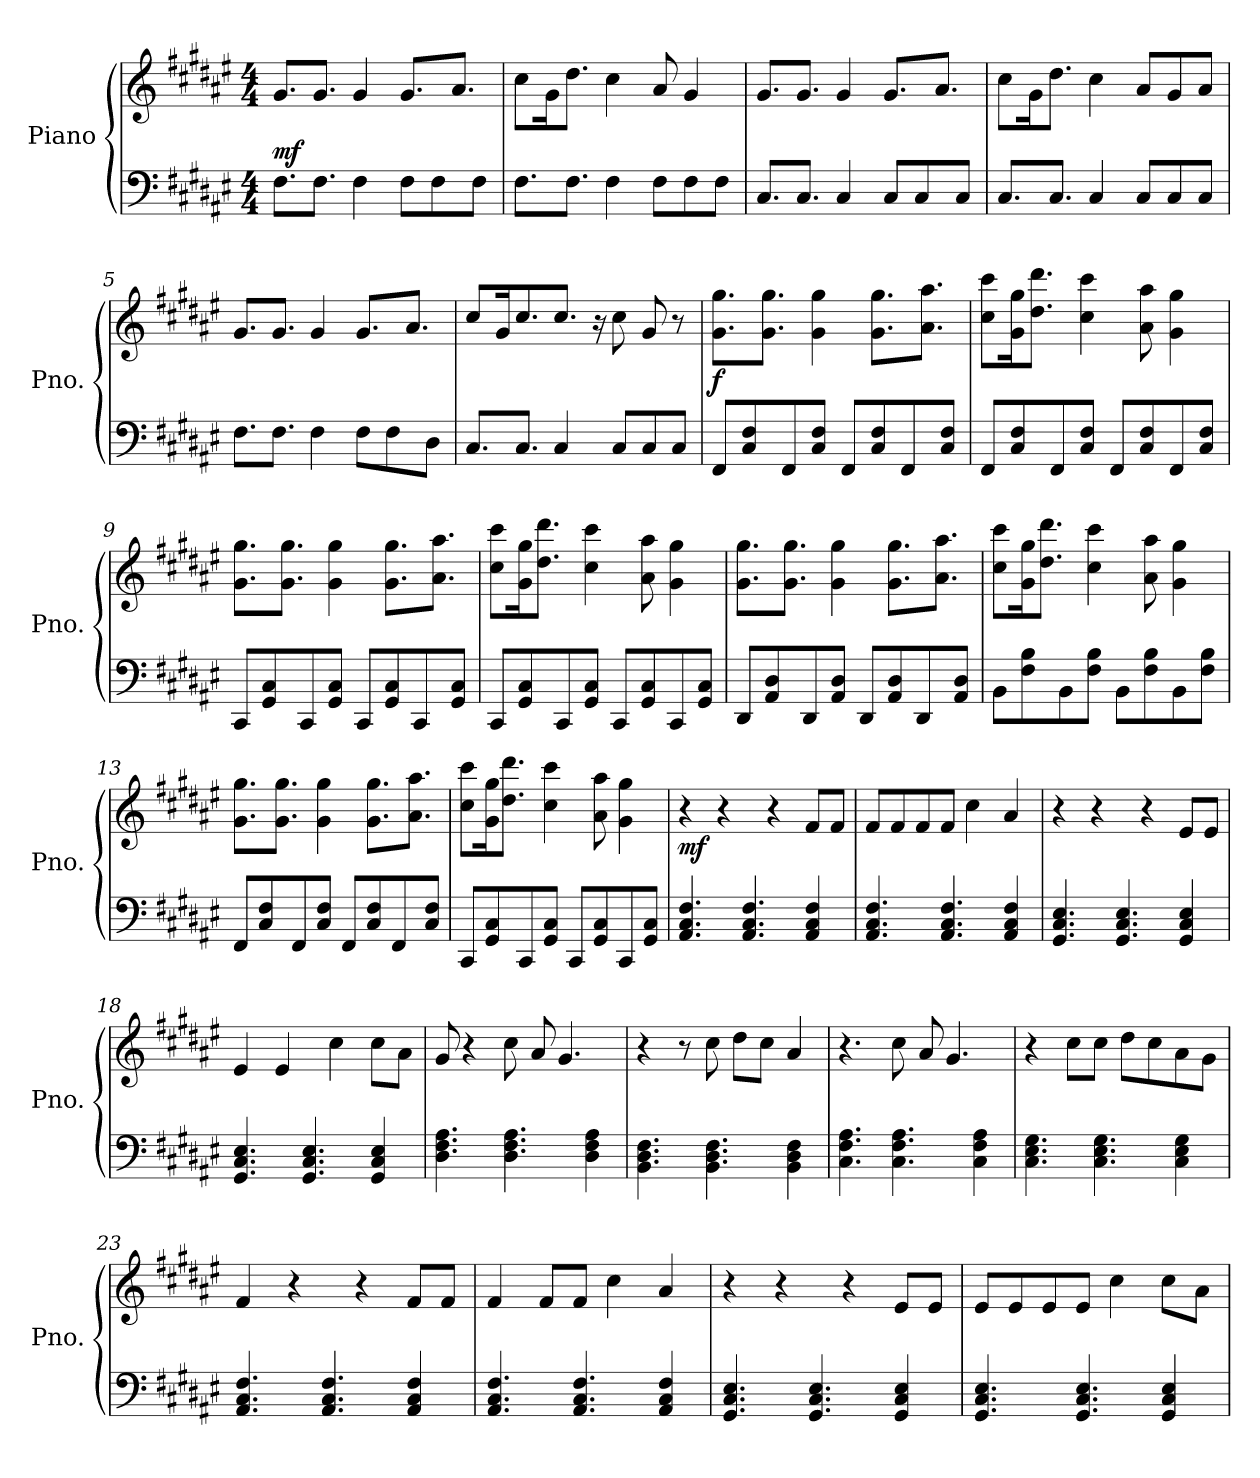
**kern	**kern	**dynam
*part1	*part1	*part1
*staff2	*staff1	*staff1/2
*I"Piano	*	*
*I'Pno.	*	*
*clefF4	*clefG2	*
*k[f#c#g#d#a#e#]	*k[f#c#g#d#a#e#]	*
*M4/4	*M4/4	*
*MM130	*MM130	*
=1	=1	=1
!	!	!LO:DY:a=2
8.F#\L	8.g#/L	mf
8.F#\J	8.g#/J	.
4F#\	4g#/	.
8F#\L	8.g#/L	.
8F#\	.	.
.	8.a#/J	.
8F#\J	.	.
=2	=2	=2
8.F#\L	8cc#\L	.
.	16g#\K	.
8.F#\J	8.dd#\J	.
4F#\	4cc#\	.
8F#\L	8a#/	.
8F#\	4g#/	.
8F#\J	.	.
=3	=3	=3
8.C#/L	8.g#/L	.
8.C#/J	8.g#/J	.
4C#/	4g#/	.
8C#/L	8.g#/L	.
8C#/	.	.
.	8.a#/J	.
8C#/J	.	.
=4	=4	=4
8.C#/L	8cc#\L	.
.	16g#\K	.
8.C#/J	8.dd#\J	.
4C#/	4cc#\	.
8C#/L	8a#/L	.
8C#/	8g#/	.
8C#/J	8a#/J	.
!!LO:LB:g=z
=5	=5	=5
8.F#\L	8.g#/L	.
8.F#\J	8.g#/J	.
4F#\	4g#/	.
8F#\L	8.g#/L	.
8F#\	.	.
.	8.a#/J	.
8D#\J	.	.
=6	=6	=6
8.C#/L	8cc#/L	.
.	16g#/K	.
8.C#/J	8.cc#/	.
4C#/	8.cc#/J	.
.	16r	.
8C#/L	8cc#\	.
8C#/	8g#/	.
8C#/J	8r	.
!!LO:LB:g=z
=7	=7	=7
!	!	!LO:DY:a=2
8FF#/L	8.g#\ 8.gg#\L	f
8C#/ 8F#/	.	.
.	8.g#\ 8.gg#\J	.
8FF#/	.	.
8C#/ 8F#/J	4g#\ 4gg#\	.
8FF#/L	.	.
8C#/ 8F#/	8.g#\ 8.gg#\L	.
8FF#/	.	.
.	8.a#\ 8.aa#\J	.
8C#/ 8F#/J	.	.
=8	=8	=8
8FF#/L	8cc#\ 8ccc#\L	.
8C#/ 8F#/	16g#\ 16gg#\K	.
.	8.dd#\ 8.ddd#\J	.
8FF#/	.	.
8C#/ 8F#/J	4cc#\ 4ccc#\	.
8FF#/L	.	.
8C#/ 8F#/	8a#\ 8aa#\	.
8FF#/	4g#\ 4gg#\	.
8C#/ 8F#/J	.	.
=9	=9	=9
8CC#/L	8.g#\ 8.gg#\L	.
8GG#/ 8C#/	.	.
.	8.g#\ 8.gg#\J	.
8CC#/	.	.
8GG#/ 8C#/J	4g#\ 4gg#\	.
8CC#/L	.	.
8GG#/ 8C#/	8.g#\ 8.gg#\L	.
8CC#/	.	.
.	8.a#\ 8.aa#\J	.
8GG#/ 8C#/J	.	.
=10	=10	=10
8CC#/L	8cc#\ 8ccc#\L	.
8GG#/ 8C#/	16g#\ 16gg#\K	.
.	8.dd#\ 8.ddd#\J	.
8CC#/	.	.
8GG#/ 8C#/J	4cc#\ 4ccc#\	.
8CC#/L	.	.
8GG#/ 8C#/	8a#\ 8aa#\	.
8CC#/	4g#\ 4gg#\	.
8GG#/ 8C#/J	.	.
!!LO:LB:g=z
=11	=11	=11
8DD#/L	8.g#\ 8.gg#\L	.
8AA#/ 8D#/	.	.
.	8.g#\ 8.gg#\J	.
8DD#/	.	.
8AA#/ 8D#/J	4g#\ 4gg#\	.
8DD#/L	.	.
8AA#/ 8D#/	8.g#\ 8.gg#\L	.
8DD#/	.	.
.	8.a#\ 8.aa#\J	.
8AA#/ 8D#/J	.	.
=12	=12	=12
8BB\L	8cc#\ 8ccc#\L	.
8F#\ 8B\	16g#\ 16gg#\K	.
.	8.dd#\ 8.ddd#\J	.
8BB\	.	.
8F#\ 8B\J	4cc#\ 4ccc#\	.
8BB\L	.	.
8F#\ 8B\	8a#\ 8aa#\	.
8BB\	4g#\ 4gg#\	.
8F#\ 8B\J	.	.
=13	=13	=13
8FF#/L	8.g#\ 8.gg#\L	.
8C#/ 8F#/	.	.
.	8.g#\ 8.gg#\J	.
8FF#/	.	.
8C#/ 8F#/J	4g#\ 4gg#\	.
8FF#/L	.	.
8C#/ 8F#/	8.g#\ 8.gg#\L	.
8FF#/	.	.
.	8.a#\ 8.aa#\J	.
8C#/ 8F#/J	.	.
=14	=14	=14
8CC#/L	8cc#\ 8ccc#\L	.
8GG#/ 8C#/	16g#\ 16gg#\K	.
.	8.dd#\ 8.ddd#\J	.
8CC#/	.	.
8GG#/ 8C#/J	4cc#\ 4ccc#\	.
8CC#/L	.	.
8GG#/ 8C#/	8a#\ 8aa#\	.
8CC#/	4g#\ 4gg#\	.
8GG#/ 8C#/J	.	.
!!LO:LB:g=z
=15	=15	=15
!	!	!LO:DY:b
4.AA#/ 4.C#/ 4.F#/	4r	mf
.	4r	.
4.AA#/ 4.C#/ 4.F#/	.	.
.	4r	.
4AA#/ 4C#/ 4F#/	8f#/L	.
.	8f#/J	.
=16	=16	=16
4.AA#/ 4.C#/ 4.F#/	8f#/L	.
.	8f#/	.
.	8f#/	.
4.AA#/ 4.C#/ 4.F#/	8f#/J	.
.	4cc#\	.
4AA#/ 4C#/ 4F#/	4a#/	.
=17	=17	=17
4.GG#/ 4.C#/ 4.E#/	4r	.
.	4r	.
4.GG#/ 4.C#/ 4.E#/	.	.
.	4r	.
4GG#/ 4C#/ 4E#/	8e#/L	.
.	8e#/J	.
=18	=18	=18
4.GG#/ 4.C#/ 4.E#/	4e#/	.
.	4e#/	.
4.GG#/ 4.C#/ 4.E#/	.	.
.	4cc#\	.
4GG#/ 4C#/ 4E#/	8cc#\L	.
.	8a#\J	.
!!LO:PB:g=z
=19	=19	=19
4.D#\ 4.F#\ 4.A#\	8g#/	.
.	4r	.
4.D#\ 4.F#\ 4.A#\	8cc#\	.
.	8a#/	.
.	4.g#/	.
4D#\ 4F#\ 4A#\	.	.
=20	=20	=20
4.BB\ 4.D#\ 4.F#\	4r	.
.	8r	.
4.BB\ 4.D#\ 4.F#\	8cc#\	.
.	8dd#\L	.
.	8cc#\J	.
4BB\ 4D#\ 4F#\	4a#/	.
=21	=21	=21
4.C#\ 4.F#\ 4.A#\	4.r	.
4.C#\ 4.F#\ 4.A#\	8cc#\	.
.	8a#/	.
.	4.g#/	.
4C#\ 4F#\ 4A#\	.	.
=22	=22	=22
4.C#\ 4.E#\ 4.G#\	4r	.
.	8cc#\L	.
4.C#\ 4.E#\ 4.G#\	8cc#\J	.
.	8dd#\L	.
.	8cc#\	.
4C#\ 4E#\ 4G#\	8a#\	.
.	8g#\J	.
!!LO:LB:g=z
=23	=23	=23
4.AA#/ 4.C#/ 4.F#/	4f#/	.
.	4r	.
4.AA#/ 4.C#/ 4.F#/	.	.
.	4r	.
4AA#/ 4C#/ 4F#/	8f#/L	.
.	8f#/J	.
=24	=24	=24
4.AA#/ 4.C#/ 4.F#/	4f#/	.
.	8f#/L	.
4.AA#/ 4.C#/ 4.F#/	8f#/J	.
.	4cc#\	.
4AA#/ 4C#/ 4F#/	4a#/	.
=25	=25	=25
4.GG#/ 4.C#/ 4.E#/	4r	.
.	4r	.
4.GG#/ 4.C#/ 4.E#/	.	.
.	4r	.
4GG#/ 4C#/ 4E#/	8e#/L	.
.	8e#/J	.
=26	=26	=26
4.GG#/ 4.C#/ 4.E#/	8e#/L	.
.	8e#/	.
.	8e#/	.
4.GG#/ 4.C#/ 4.E#/	8e#/J	.
.	4cc#\	.
4GG#/ 4C#/ 4E#/	8cc#\L	.
.	8a#\J	.
=	=	=
*-	*-	*-
